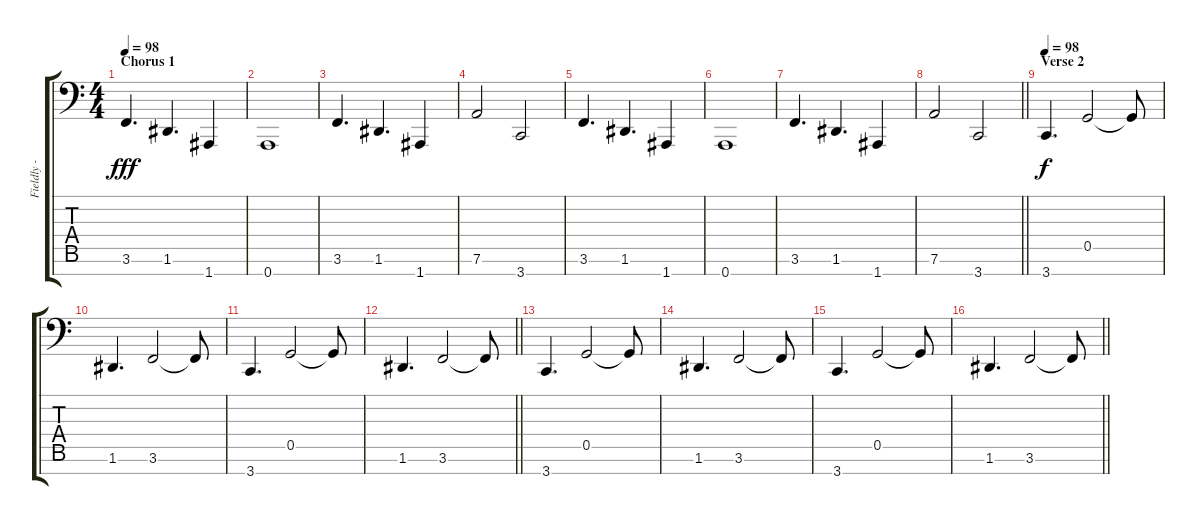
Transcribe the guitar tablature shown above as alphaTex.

\track ("Fieldly - Bass" "Fieldly - ") {instrument fretlessbass}
\staff {score tabs}
\tuning (D3 A2 F2 C2 G1 D1 A0) {hide}
\ts (4 4)
\section ("" "Chorus 1")
\tempo 98
\clef f4
\ks c
3.6.4{d dy fff} 1.6.4{d} 1.7.4 |
0.7.1 |
3.6.4{d} 1.6.4{d} 1.7.4 |
7.6.2 3.7.2 |
3.6.4{d} 1.6.4{d} 1.7.4 |
0.7.1 |
3.6.4{d} 1.6.4{d} 1.7.4 |
\barLineRight lightlight
7.6.2 3.7.2 |
\section ("" "Verse 2")
\tempo 98
3.7.4{d dy f instrument fretlessbass} 0.5.2 0.5{t}.8 |
1.6.4{d} 3.6.2 3.6{t}.8 |
3.7.4{d} 0.5.2 0.5{t}.8 |
\barLineRight lightlight
1.6.4{d} 3.6.2 3.6{t}.8 |
3.7.4{d} 0.5.2 0.5{t}.8 |
1.6.4{d} 3.6.2 3.6{t}.8 |
3.7.4{d} 0.5.2 0.5{t}.8 |
\barLineRight lightlight
1.6.4{d} 3.6.2 3.6{t}.8
